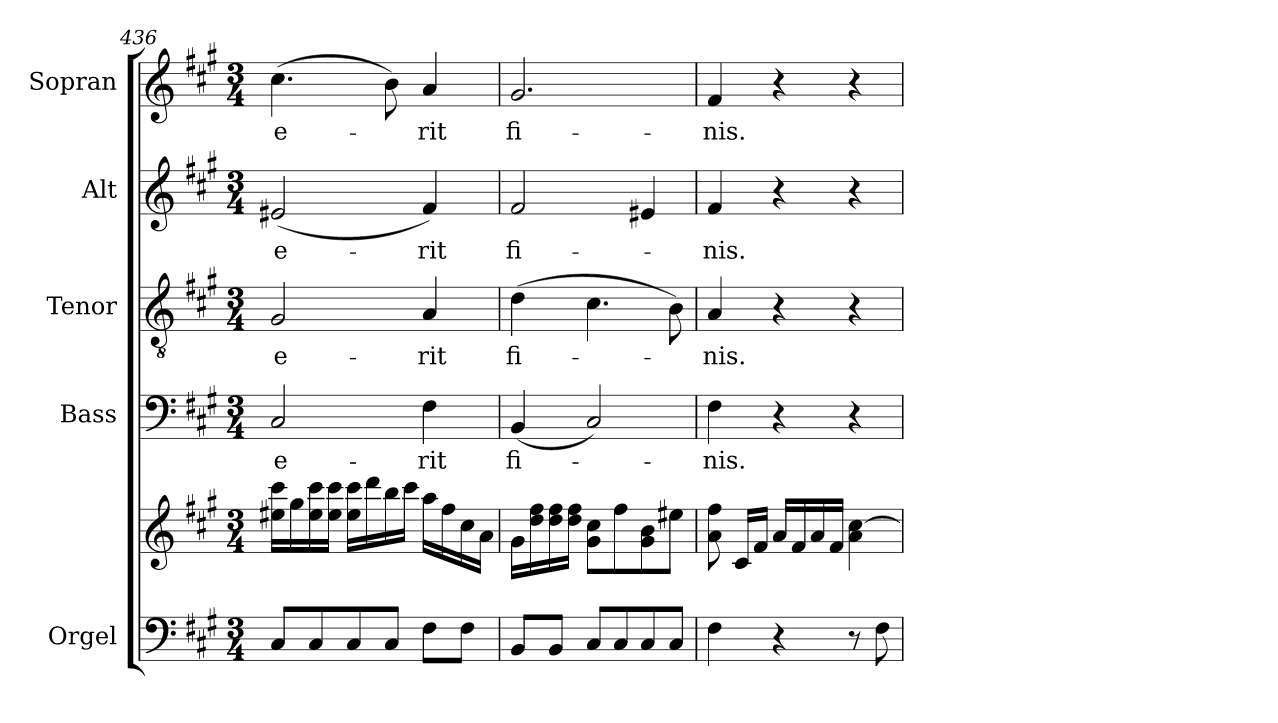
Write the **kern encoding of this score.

**kern	**kern	**kern	**text	**kern	**text	**kern	**text	**kern	**text
*part5	*part5	*part4	*part4	*part3	*part3	*part2	*part2	*part1	*part1
*staff6	*staff5	*staff4	*staff4	*staff3	*staff3	*staff2	*staff2	*staff1	*staff1
*I"Orgel	*	*I"Bass	*	*I"Tenor	*	*I"Alt	*	*I"Sopran	*
*I'Org.	*	*I'B.	*	*I'T.	*	*I'A.	*	*I'S.	*
*clefF4	*clefG2	*clefF4	*	*clefGv2	*	*clefG2	*	*clefG2	*
*k[f#c#g#]	*k[f#c#g#]	*k[f#c#g#]	*	*k[f#c#g#]	*	*k[f#c#g#]	*	*k[f#c#g#]	*
*A:	*A:	*A:	*	*A:	*	*A:	*	*A:	*
*M3/4	*M3/4	*M3/4	*	*M3/4	*	*M3/4	*	*M3/4	*
=436	=436	=436	=436	=436	=436	=436	=436	=436	=436
!	!	!	!LO:LY:b	!	!LO:LY:b	!	!LO:LY:b	!	!LO:LY:b
8C#/L	16ee#X\ 16ccc#\LL	2C#/	e-	2G#/	e-	(<2e#X/	e-	(>4.cc#\	e-
.	16gg#\	.	.	.	.	.	.	.	.
8C#/	16ee#\ 16ccc#\	.	.	.	.	.	.	.	.
.	16ee#\ 16ccc#\JJ	.	.	.	.	.	.	.	.
8C#/	16ee#\ 16ccc#\LL	.	.	.	.	.	.	.	.
.	16ddd\	.	.	.	.	.	.	.	.
8C#/J	16bb\	.	.	.	.	.	.	8b\)	.
.	16ccc#\JJ	.	.	.	.	.	.	.	.
!	!	!	!LO:LY:b	!	!LO:LY:b	!	!LO:LY:b	!	!LO:LY:b
8F#\L	16aa\LL	4F#\	-rit	4A/	-rit	4f#/)	-rit	4a/	-rit
.	16ff#\	.	.	.	.	.	.	.	.
8F#\J	16cc#\	.	.	.	.	.	.	.	.
.	16a\JJ	.	.	.	.	.	.	.	.
!!LO:LB:g=z
=437	=437	=437	=437	=437	=437	=437	=437	=437	=437
!	!	!	!LO:LY:b	!	!LO:LY:b	!	!LO:LY:b	!	!LO:LY:b
8BB/L	16g#\LL	(<4BB/	fi-	(>4d\	fi-	2f#/	fi-	2.g#/	fi-
.	16dd\ 16ff#\	.	.	.	.	.	.	.	.
8BB/J	16dd\ 16ff#\	.	.	.	.	.	.	.	.
.	16dd\ 16ff#\JJ	.	.	.	.	.	.	.	.
8C#/L	8g#\ 8cc#\L	2C#/)	.	4.c#\	.	.	.	.	.
8C#/	8ff#\	.	.	.	.	.	.	.	.
8C#/	8g#\ 8b\	.	.	.	.	4e#X/	.	.	.
8C#/J	8ee#X\J	.	.	8B\)	.	.	.	.	.
=438	=438	=438	=438	=438	=438	=438	=438	=438	=438
!	!	!	!LO:LY:b	!	!LO:LY:b	!	!LO:LY:b	!	!LO:LY:b
4F#\	8a\ 8ff#\	4F#\	-nis.	4A/	-nis.	4f#/	-nis.	4f#/	-nis.
.	16c#/LL	.	.	.	.	.	.	.	.
.	16f#/JJ	.	.	.	.	.	.	.	.
4r	16a/LL	4r	.	4r	.	4r	.	4r	.
.	16f#/	.	.	.	.	.	.	.	.
.	16a/	.	.	.	.	.	.	.	.
.	16f#/JJ	.	.	.	.	.	.	.	.
8r	4a\ [4cc#\	4r	.	4r	.	4r	.	4r	.
8F#\	.	.	.	.	.	.	.	.	.
=	=	=	=	=	=	=	=	=	=
*-	*-	*-	*-	*-	*-	*-	*-	*-	*-
